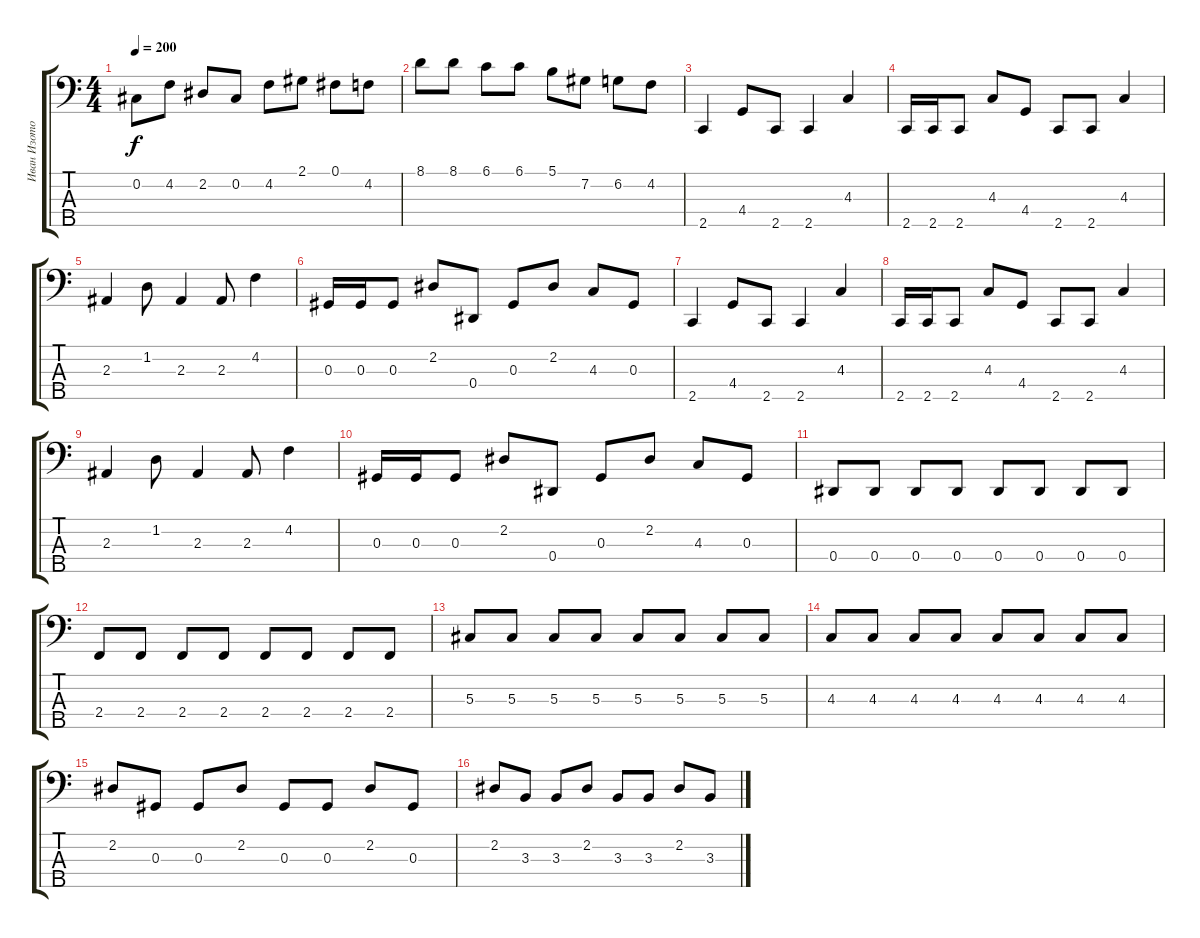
\track ("Иван Изотов" "Иван Изото") {instrument electricbasspick}
\staff {score tabs}
\tuning (Gb2 Db2 Ab1 Eb1 Bb0) {hide}
\ts (4 4)
\tempo 200
\clef f4
\ks c
0.2.8{dy f} 4.2.8 2.2.8 0.2.8 4.2.8 2.1.8 0.1.8 4.2.8 |
8.1.8 8.1.8 6.1.8 6.1.8 5.1.8 7.2.8 6.2.8 4.2.8 |
2.5.4 4.4.8 2.5.8 2.5.4 4.3.4 |
2.5.16 2.5.16 2.5.8 4.3.8 4.4.8 2.5.8 2.5.8 4.3.4 |
2.3.4 1.2.8 2.3.4 2.3.8 4.2.4 |
0.3.16 0.3.16 0.3.8 2.2.8 0.4.8 0.3.8 2.2.8 4.3.8 0.3.8 |
2.5.4 4.4.8 2.5.8 2.5.4 4.3.4 |
2.5.16 2.5.16 2.5.8 4.3.8 4.4.8 2.5.8 2.5.8 4.3.4 |
2.3.4 1.2.8 2.3.4 2.3.8 4.2.4 |
0.3.16 0.3.16 0.3.8 2.2.8 0.4.8 0.3.8 2.2.8 4.3.8 0.3.8 |
0.4.8 0.4.8 0.4.8 0.4.8 0.4.8 0.4.8 0.4.8 0.4.8 |
2.4.8 2.4.8 2.4.8 2.4.8 2.4.8 2.4.8 2.4.8 2.4.8 |
5.3.8 5.3.8 5.3.8 5.3.8 5.3.8 5.3.8 5.3.8 5.3.8 |
4.3.8 4.3.8 4.3.8 4.3.8 4.3.8 4.3.8 4.3.8 4.3.8 |
2.2.8 0.3.8 0.3.8 2.2.8 0.3.8 0.3.8 2.2.8 0.3.8 |
2.2.8 3.3.8 3.3.8 2.2.8 3.3.8 3.3.8 2.2.8 3.3.8
